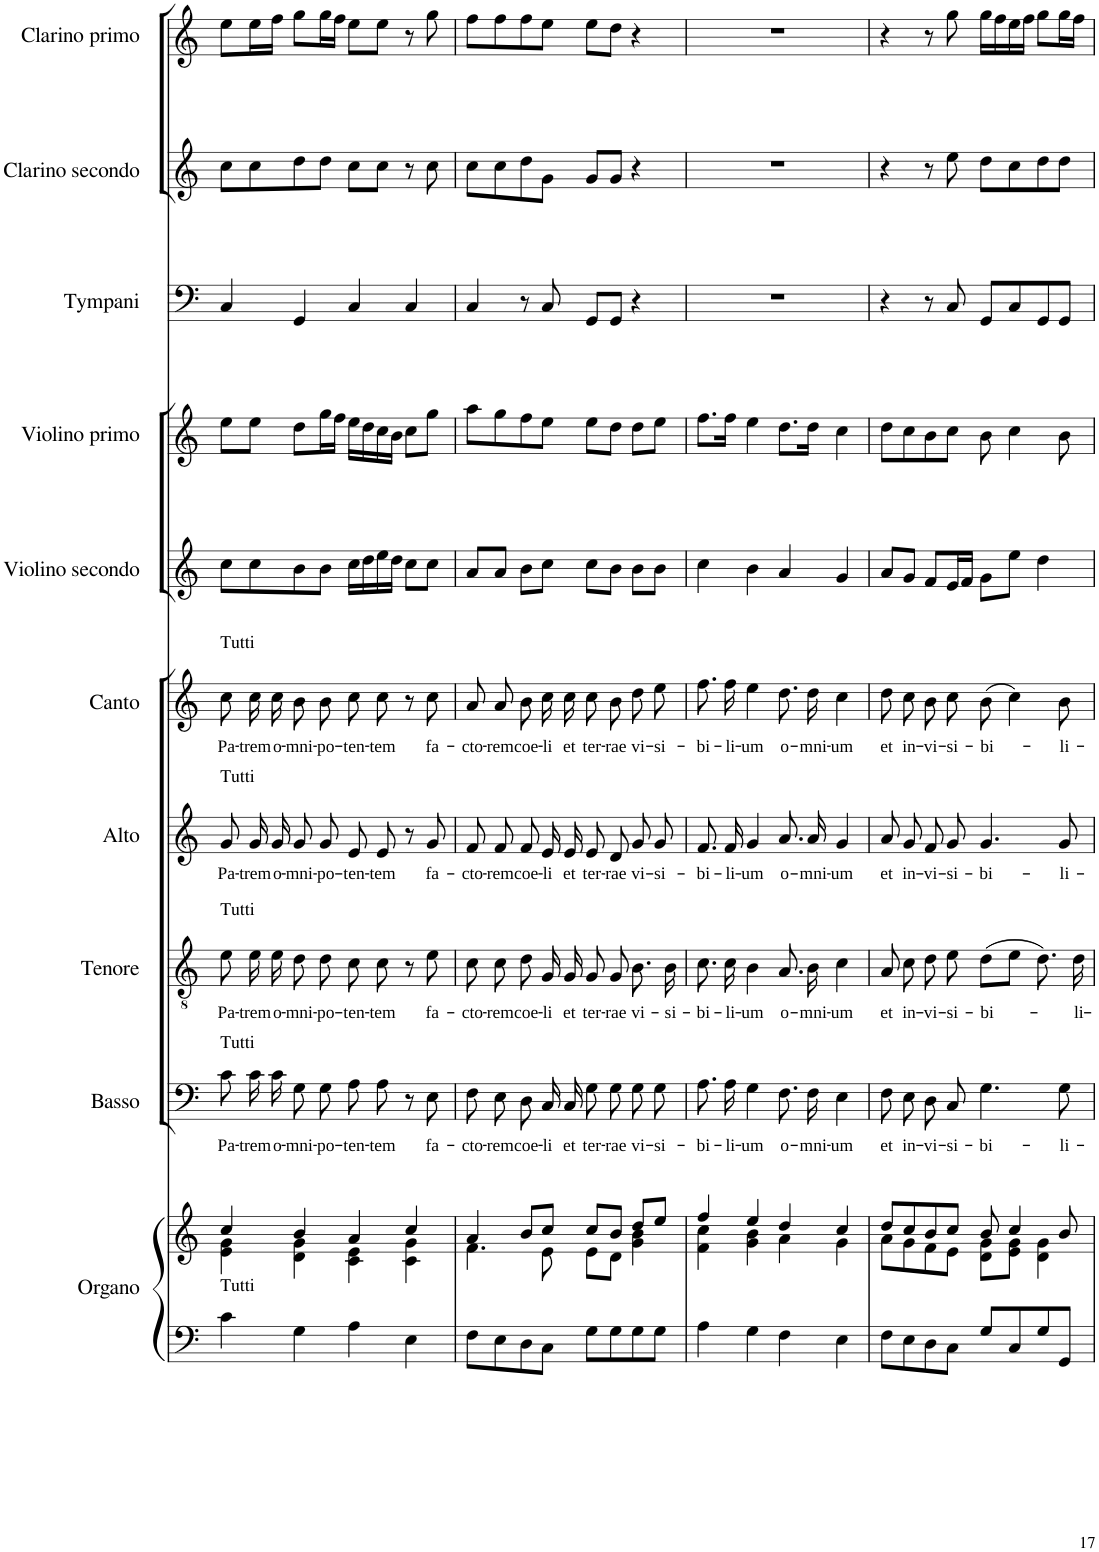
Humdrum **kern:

**kern	**kern	**kern	**text	**kern	**text	**kern	**text	**kern	**text	**kern	**kern	**kern	**kern	**kern
*part10	*part10	*part9	*part9	*part8	*part8	*part7	*part7	*part6	*part6	*part5	*part4	*part3	*part2	*part1
*staff11	*staff10	*staff9	*staff9	*staff8	*staff8	*staff7	*staff7	*staff6	*staff6	*staff5	*staff4	*staff3	*staff2	*staff1
*I"Organo	*	*I"Basso	*	*I"Tenore	*	*I"Alto	*	*I"Canto	*	*I"Violino secondo	*I"Violino primo	*I"Tympani	*I"Clarino secondo	*I"Clarino primo
*I'Org.	*	*I'B.	*	*I'T.	*	*I'A.	*	*I'C.	*	*I'Vl. 2	*I'Vl. 1	*I'Tym.	*I'Clr. 2	*I'Clr. 1
!!LO:PB:g=z
*clefF4	*clefG2	*clefF4	*	*clefGv2	*	*clefG2	*	*clefG2	*	*clefG2	*clefG2	*clefF4	*clefG2	*clefG2
*k[]	*k[]	*k[]	*	*k[]	*	*k[]	*	*k[]	*	*k[]	*k[]	*k[]	*k[]	*k[]
*M4/4	*M4/4	*M4/4	*	*M4/4	*	*M4/4	*	*M4/4	*	*M4/4	*M4/4	*M4/4	*M4/4	*M4/4
*met(c)	*met(c)	*met(c)	*	*met(c)	*	*met(c)	*	*met(c)	*	*met(c)	*met(c)	*met(c)	*met(c)	*met(c)
=1	=1	=1	=1	=1	=1	=1	=1	=1	=1	=1	=1	=1	=1	=1
*	*^	*	*	*	*	*	*	*	*	*	*	*	*	*
!	!	!	!	!	!	!	!	!	!LO:TX:a:t=Tutti	!	!	!	!	!	!
!	!	!	!	!	!	!	!LO:TX:a:t=Tutti	!	!	!	!	!	!	!	!
!	!	!	!	!	!LO:TX:a:t=Tutti	!	!	!	!	!	!	!	!	!	!
!	!	!	!LO:TX:a:t=Tutti	!	!	!	!	!	!	!	!	!	!	!	!
!LO:TX:a:t=Tutti	!	!	!	!	!	!	!	!	!	!	!	!	!	!	!
!	!	!	!	!LO:LY:b	!	!LO:LY:b	!	!LO:LY:b	!	!LO:LY:b	!	!	!	!	!
4c\	4cc/	4e\ 4g\	8c\L	Pa-	8e\	Pa-	8g/L	Pa-	8cc\L	Pa-	8cc\L	8ee\L	4C/	8cc\L	8ee\L
!	!	!	!	!LO:LY:b	!	!LO:LY:b	!	!LO:LY:b	!	!LO:LY:b	!	!	!	!	!
.	.	.	16c\L	-trem	16e\	-trem	16g/L	-trem	16cc\L	-trem	8cc\	8ee\J	.	8cc\	16ee\L
!	!	!	!	!LO:LY:b	!	!LO:LY:b	!	!LO:LY:b	!	!LO:LY:b	!	!	!	!	!
.	.	.	16c\JJ	o-	16e\	o-	16g/JJ	o-	16cc\JJ	o-	.	.	.	.	16ff\JJ
!	!	!	!	!LO:LY:b	!	!LO:LY:b	!	!LO:LY:b	!	!LO:LY:b	!	!	!	!	!
4G\	4b/	4d\ 4g\	8G\L	-mni-	8d\	-mni-	8g/L	-mni-	8b\L	-mni-	8b\	8dd\L	4GG/	8dd\	8gg\L
!	!	!	!	!LO:LY:b	!	!LO:LY:b	!	!LO:LY:b	!	!LO:LY:b	!	!	!	!	!
.	.	.	8G\J	-po-	8d\	-po-	8g/J	-po-	8b\J	-po-	8b\J	16gg\L	.	8dd\J	16gg\L
.	.	.	.	.	.	.	.	.	.	.	.	16ff\JJ	.	.	16ff\JJ
!	!	!	!	!LO:LY:b	!	!LO:LY:b	!	!LO:LY:b	!	!LO:LY:b	!	!	!	!	!
4A\	4a/	4c\ 4e\	8A\L	-ten-	8c\	-ten-	8e/L	-ten-	8cc\L	-ten-	16cc\LL	16ee\LL	4C/	8cc\L	8ee\L
.	.	.	.	.	.	.	.	.	.	.	16dd\	16dd\	.	.	.
!	!	!	!	!LO:LY:b	!	!LO:LY:b	!	!LO:LY:b	!	!LO:LY:b	!	!	!	!	!
.	.	.	8A\J	-tem	8c\	-tem	8e/J	-tem	8cc\J	-tem	16ee\	16cc\	.	8cc\J	8ee\J
.	.	.	.	.	.	.	.	.	.	.	16dd\JJ	16b\JJ	.	.	.
4E\	4cc/	4c\ 4g\	8r	.	8r	.	8r	.	8r	.	8cc\L	8cc\L	4C/	8r	8r
!	!	!	!	!LO:LY:b	!	!LO:LY:b	!	!LO:LY:b	!	!LO:LY:b	!	!	!	!	!
.	.	.	8E\	fa-	8e\	fa-	8g/	fa-	8cc\	fa-	8cc\J	8gg\J	.	8cc\	8gg\
=2	=2	=2	=2	=2	=2	=2	=2	=2	=2	=2	=2	=2	=2	=2	=2
!	!	!	!	!LO:LY:b	!	!LO:LY:b	!	!LO:LY:b	!	!LO:LY:b	!	!	!	!	!
8F\L	4a/	4.f\	8F\L	-cto-	8c\	-cto-	8f/L	-cto-	8a/L	-cto-	8a/L	8aa\L	4C/	8cc\L	8ff\L
!	!	!	!	!LO:LY:b	!	!LO:LY:b	!	!LO:LY:b	!	!LO:LY:b	!	!	!	!	!
8E\	.	.	8E\J	-rem	8c\	-rem	8f/J	-rem	8a/J	-rem	8a/J	8gg\	.	8cc\	8ff\
!	!	!	!	!LO:LY:b	!	!LO:LY:b	!	!LO:LY:b	!	!LO:LY:b	!	!	!	!	!
8D\	8b/L	.	8D/L	coe-	8d\	coe-	8f/L	coe-	8b\L	coe-	8b\L	8ff\	8r	8dd\	8ff\
!	!	!	!	!LO:LY:b	!	!LO:LY:b	!	!LO:LY:b	!	!LO:LY:b	!	!	!	!	!
8C\J	8cc/J	8e\	16C/L	-li	16G/	-li	16e/L	-li	16cc\L	-li	8cc\J	8ee\J	8C/	8g\J	8ee\J
!	!	!	!	!LO:LY:b	!	!LO:LY:b	!	!LO:LY:b	!	!LO:LY:b	!	!	!	!	!
.	.	.	16C/JJ	et	16G/	et	16e/JJ	et	16cc\JJ	et	.	.	.	.	.
!	!	!	!	!LO:LY:b	!	!LO:LY:b	!	!LO:LY:b	!	!LO:LY:b	!	!	!	!	!
8G\L	8cc/L	8e\L	8G\L	ter-	8G/	ter-	8e/L	ter-	8cc\L	ter-	8cc\L	8ee\L	8GG/L	8g/L	8ee\L
!	!	!	!	!LO:LY:b	!	!LO:LY:b	!	!LO:LY:b	!	!LO:LY:b	!	!	!	!	!
8G\	8b/J	8d\J	8G\J	-rae	8G/	-rae	8d/J	-rae	8b\J	-rae	8b\J	8dd\J	8GG/J	8g/J	8dd\J
!	!	!	!	!LO:LY:b	!	!LO:LY:b	!	!LO:LY:b	!	!LO:LY:b	!	!	!	!	!
8G\	8dd/L	4g\ 4b\	8G\L	vi-	8.B\	vi-	8g/L	vi-	8dd\L	vi-	8b\L	8dd\L	4r	4r	4r
!	!	!	!	!LO:LY:b	!	!	!	!LO:LY:b	!	!LO:LY:b	!	!	!	!	!
8G\J	8ee/J	.	8G\J	-si-	.	.	8g/J	-si-	8ee\J	-si-	8b\J	8ee\J	.	.	.
!	!	!	!	!	!	!LO:LY:b	!	!	!	!	!	!	!	!	!
.	.	.	.	.	16B\	-si-	.	.	.	.	.	.	.	.	.
=3	=3	=3	=3	=3	=3	=3	=3	=3	=3	=3	=3	=3	=3	=3	=3
!	!	!	!	!LO:LY:b	!	!LO:LY:b	!	!LO:LY:b	!	!LO:LY:b	!	!	!	!	!
4A\	4ff/	4f\ 4cc\	8.A\L	-bi-	8.c\	-bi-	8.f/L	-bi-	8.ff\L	-bi-	4cc\	8.ff\L	1r	1r	1r
!	!	!	!	!LO:LY:b	!	!LO:LY:b	!	!LO:LY:b	!	!LO:LY:b	!	!	!	!	!
.	.	.	16A\Jk	-li-	16c\	-li-	16f/Jk	-li-	16ff\Jk	-li-	.	16ff\Jk	.	.	.
!	!	!	!	!LO:LY:b	!	!LO:LY:b	!	!LO:LY:b	!	!LO:LY:b	!	!	!	!	!
4G\	4ee/	4g\ 4b\	4G\	-um	4B\	-um	4g/	-um	4ee\	-um	4b\	4ee\	.	.	.
!	!	!	!	!LO:LY:b	!	!LO:LY:b	!	!LO:LY:b	!	!LO:LY:b	!	!	!	!	!
4F\	4dd/	4a\	8.F\L	o-	8.A/	o-	8.a/L	o-	8.dd\L	o-	4a/	8.dd\L	.	.	.
!	!	!	!	!LO:LY:b	!	!LO:LY:b	!	!LO:LY:b	!	!LO:LY:b	!	!	!	!	!
.	.	.	16F\Jk	-mni-	16B\	-mni-	16a/Jk	-mni-	16dd\Jk	-mni-	.	16dd\Jk	.	.	.
!	!	!	!	!LO:LY:b	!	!LO:LY:b	!	!LO:LY:b	!	!LO:LY:b	!	!	!	!	!
4E\	4cc/	4g\	4E\	-um	4c\	-um	4g/	-um	4cc\	-um	4g/	4cc\	.	.	.
=4	=4	=4	=4	=4	=4	=4	=4	=4	=4	=4	=4	=4	=4	=4	=4
!	!	!	!	!LO:LY:b	!	!LO:LY:b	!	!LO:LY:b	!	!LO:LY:b	!	!	!	!	!
8F\L	8dd/L	8a\L	8F\L	et	8A/	et	8a/L	et	8dd\L	et	8a/L	8dd\L	4r	4r	4r
!	!	!	!	!LO:LY:b	!	!LO:LY:b	!	!LO:LY:b	!	!LO:LY:b	!	!	!	!	!
8E\	8cc/	8g\	8E\J	in-	8c\	in-	8g/J	in-	8cc\J	in-	8g/J	8cc\	.	.	.
!	!	!	!	!LO:LY:b	!	!LO:LY:b	!	!LO:LY:b	!	!LO:LY:b	!	!	!	!	!
8D\	8b/	8f\	8D/L	-vi-	8d\	-vi-	8f/L	-vi-	8b\L	-vi-	8f/L	8b\	8r	8r	8r
!	!	!	!	!LO:LY:b	!	!LO:LY:b	!	!LO:LY:b	!	!LO:LY:b	!	!	!	!	!
8C\J	8cc/J	8e\J	8C/J	-si-	8e\	-si-	8g/J	-si-	8cc\J	-si-	16e/L	8cc\J	8C/	8ee\	8gg\
.	.	.	.	.	.	.	.	.	.	.	16f/JJ	.	.	.	.
!	!	!	!	!LO:LY:b	!	!LO:LY:b	!	!LO:LY:b	!	!LO:LY:b	!	!	!	!	!
8G/L	8b/	8d\ 8g\L	4.G\	-bi-	(8d\L	-bi-	4.g/	-bi-	(8b\	-bi-	8g\L	8b\	8GG/L	8dd\L	16gg\LL
.	.	.	.	.	.	.	.	.	.	.	.	.	.	.	16ff\
8C/	4cc/	8e\ 8g\J	.	.	8e\J	.	.	.	4cc\)	.	8ee\J	4cc\	8C/	8cc\	16ee\
.	.	.	.	.	.	.	.	.	.	.	.	.	.	.	16ff\JJ
8G/	.	4d\ 4g\	.	.	8.d\)	.	.	.	.	.	4dd\	.	8GG/	8dd\	8gg\L
!	!	!	!	!LO:LY:b	!	!	!	!LO:LY:b	!	!LO:LY:b	!	!	!	!	!
8GG/J	8b/	.	8G\	-li-	.	.	8g/	-li-	8b\	-li-	.	8b\	8GG/J	8dd\J	16gg\L
!	!	!	!	!	!	!LO:LY:b	!	!	!	!	!	!	!	!	!
.	.	.	.	.	16d\	-li-	.	.	.	.	.	.	.	.	16ff\JJ
*	*v	*v	*	*	*	*	*	*	*	*	*	*	*	*	*
=	=	=	=	=	=	=	=	=	=	=	=	=	=	=
*-	*-	*-	*-	*-	*-	*-	*-	*-	*-	*-	*-	*-	*-	*-
